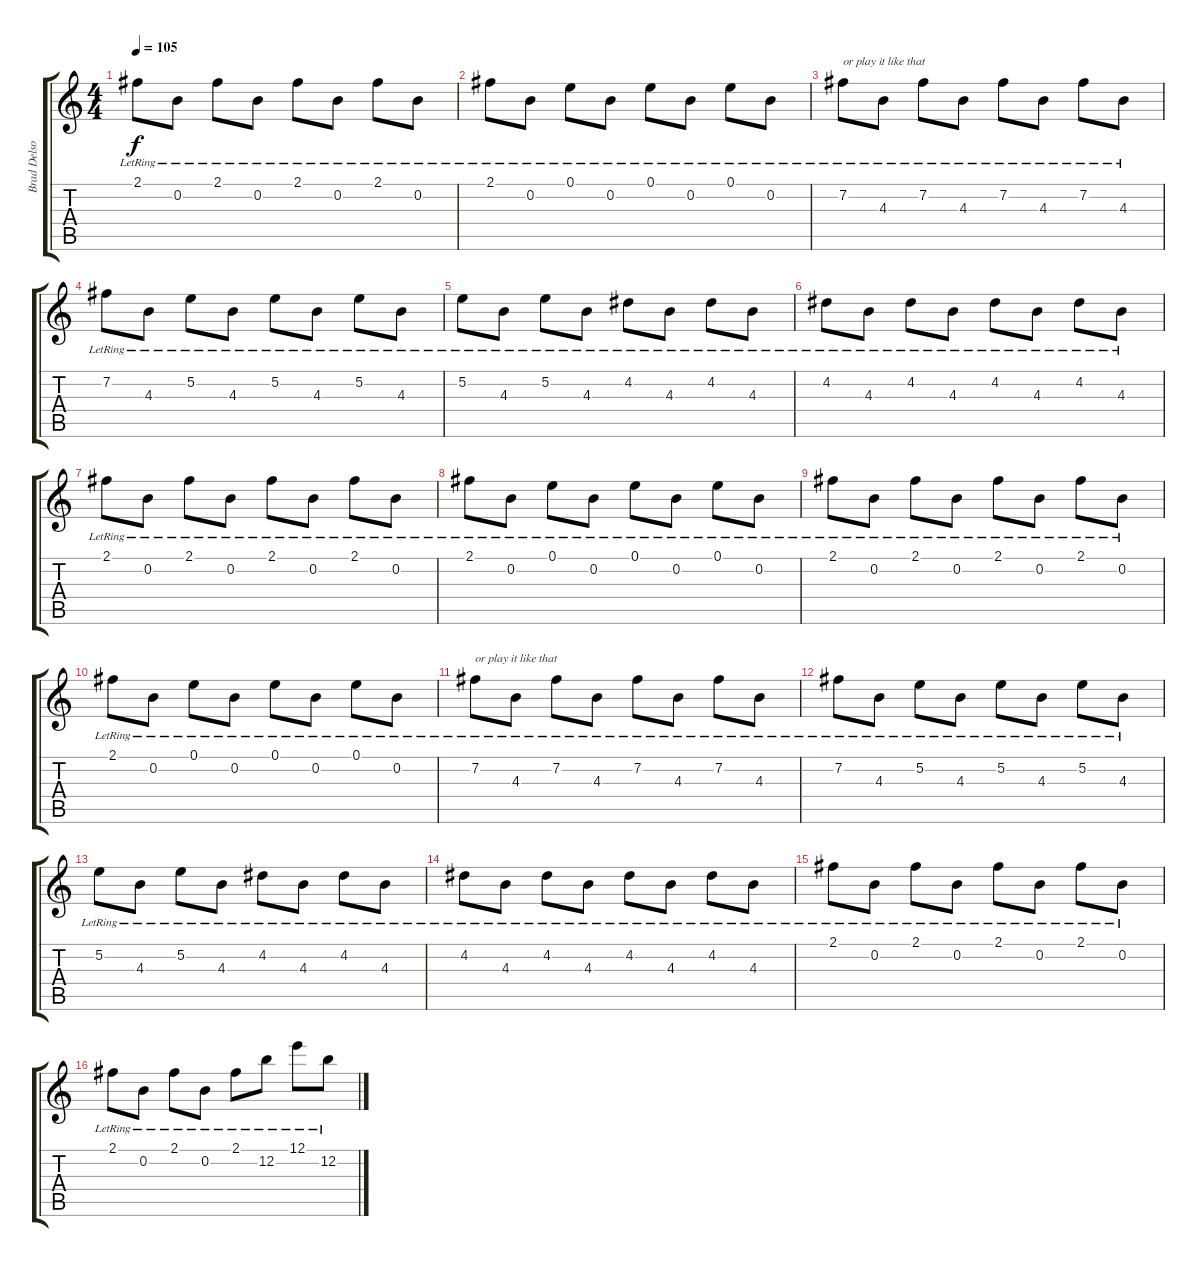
\track ("Brad Delson [Gtr.2]" "Brad Delso") {instrument distortionguitar}
\staff {score tabs}
\tuning (E4 B3 G3 D3 A2 D2) {hide}
\ts (4 4)
\tempo 105
\clef g2
\ks c
2.1{lr}.8{dy f} 0.2{lr}.8 2.1{lr}.8 0.2{lr}.8 2.1{lr}.8 0.2{lr}.8 2.1{lr}.8 0.2{lr}.8 |
2.1{lr}.8 0.2{lr}.8 0.1{lr}.8 0.2{lr}.8 0.1{lr}.8 0.2{lr}.8 0.1{lr}.8 0.2{lr}.8 |
7.2{lr}.8{txt "or play it like that"} 4.3{lr}.8 7.2{lr}.8 4.3{lr}.8 7.2{lr}.8 4.3{lr}.8 7.2{lr}.8 4.3{lr}.8 |
7.2{lr}.8 4.3{lr}.8 5.2{lr}.8 4.3{lr}.8 5.2{lr}.8 4.3{lr}.8 5.2{lr}.8 4.3{lr}.8 |
5.2{lr}.8 4.3{lr}.8 5.2{lr}.8 4.3{lr}.8 4.2{lr}.8 4.3{lr}.8 4.2{lr}.8 4.3{lr}.8 |
4.2{lr}.8 4.3{lr}.8 4.2{lr}.8 4.3{lr}.8 4.2{lr}.8 4.3{lr}.8 4.2{lr}.8 4.3{lr}.8 |
2.1{lr}.8 0.2{lr}.8 2.1{lr}.8 0.2{lr}.8 2.1{lr}.8 0.2{lr}.8 2.1{lr}.8 0.2{lr}.8 |
2.1{lr}.8 0.2{lr}.8 0.1{lr}.8 0.2{lr}.8 0.1{lr}.8 0.2{lr}.8 0.1{lr}.8 0.2{lr}.8 |
2.1{lr}.8 0.2{lr}.8 2.1{lr}.8 0.2{lr}.8 2.1{lr}.8 0.2{lr}.8 2.1{lr}.8 0.2{lr}.8 |
2.1{lr}.8 0.2{lr}.8 0.1{lr}.8 0.2{lr}.8 0.1{lr}.8 0.2{lr}.8 0.1{lr}.8 0.2{lr}.8 |
7.2{lr}.8{txt "or play it like that"} 4.3{lr}.8 7.2{lr}.8 4.3{lr}.8 7.2{lr}.8 4.3{lr}.8 7.2{lr}.8 4.3{lr}.8 |
7.2{lr}.8 4.3{lr}.8 5.2{lr}.8 4.3{lr}.8 5.2{lr}.8 4.3{lr}.8 5.2{lr}.8 4.3{lr}.8 |
5.2{lr}.8 4.3{lr}.8 5.2{lr}.8 4.3{lr}.8 4.2{lr}.8 4.3{lr}.8 4.2{lr}.8 4.3{lr}.8 |
4.2{lr}.8 4.3{lr}.8 4.2{lr}.8 4.3{lr}.8 4.2{lr}.8 4.3{lr}.8 4.2{lr}.8 4.3{lr}.8 |
2.1{lr}.8 0.2{lr}.8 2.1{lr}.8 0.2{lr}.8 2.1{lr}.8 0.2{lr}.8 2.1{lr}.8 0.2{lr}.8 |
2.1{lr}.8 0.2{lr}.8 2.1{lr}.8 0.2{lr}.8 2.1{lr}.8 12.2{lr}.8{volume 14} 12.1{lr}.8 12.2{lr}.8
